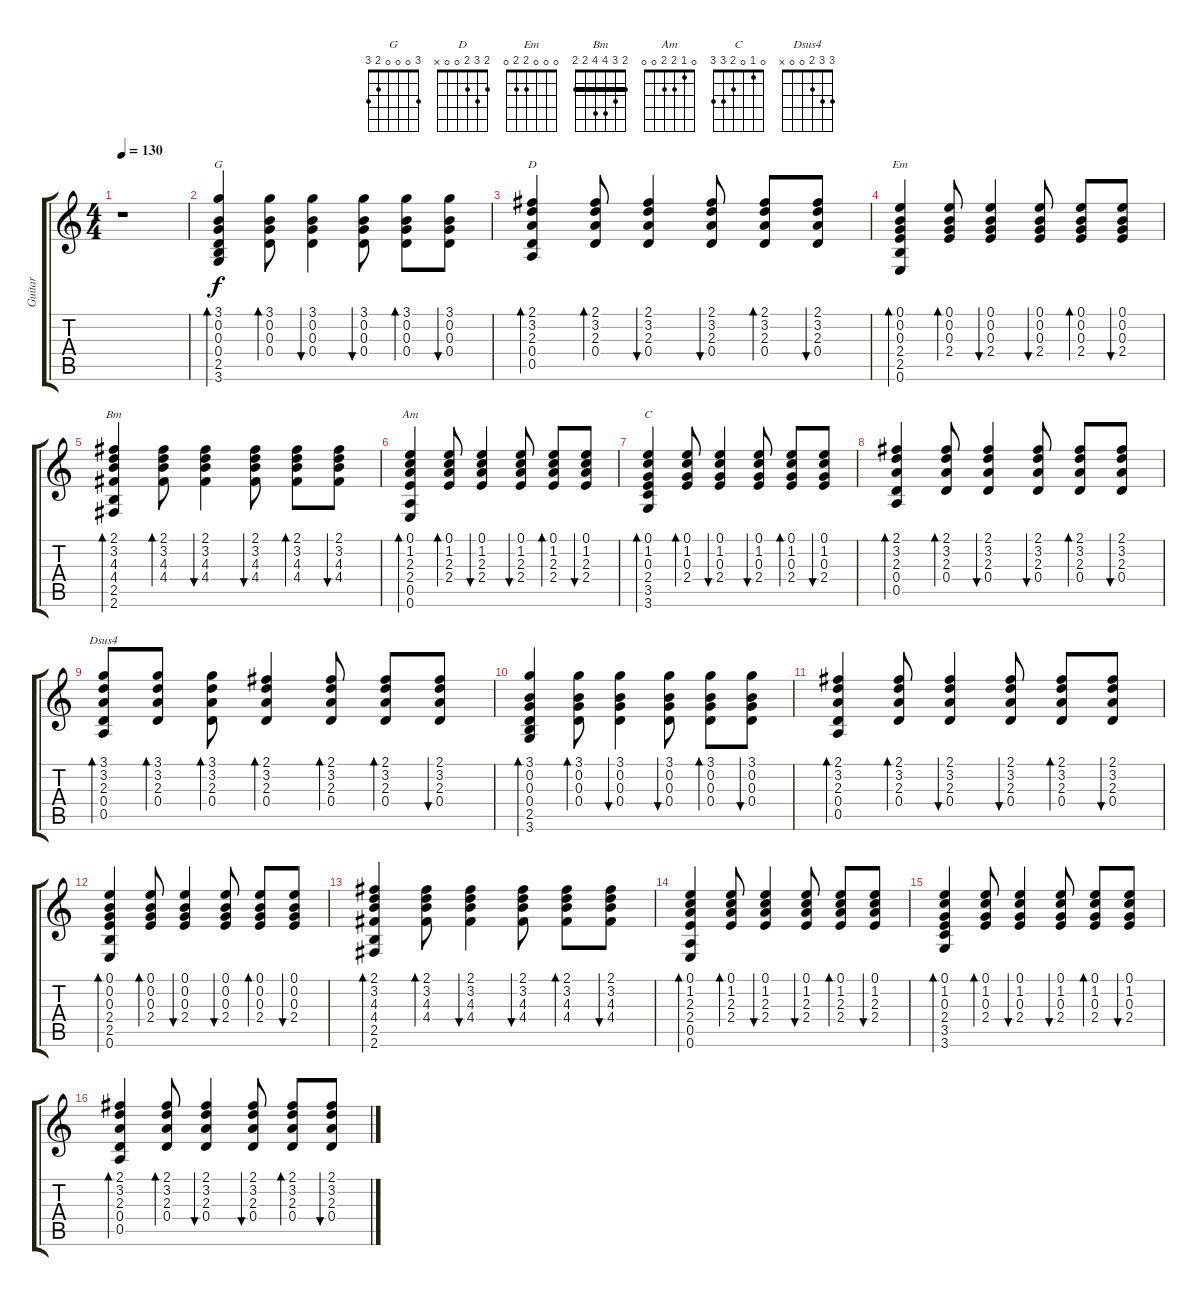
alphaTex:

\track ("Guitar" "Guitar") {instrument acousticguitarsteel}
\staff {score tabs}
\tuning (E4 B3 G3 D3 A2 E2) {hide}
\chord ("G" 3 0 0 0 2 3)
\chord ("D" 2 3 2 0 0 x)
\chord ("Em" 0 0 0 2 2 0)
\chord ("Bm" 2 3 4 4 2 2) {barre 2}
\chord ("Am" 0 1 2 2 0 0)
\chord ("C" 0 1 0 2 3 3)
\chord ("Dsus4" 3 3 2 0 0 x)
\ts (4 4)
\tempo 130
\clef g2
\ks c
r.1{dy f instrument acousticguitarsteel} |
(3.1 0.2 0.3 0.4 2.5 3.6).4{bd 120 ch "G"} (3.1 0.2 0.3 0.4).8{bd 120} (3.1 0.2 0.3 0.4).4{bu 120} (3.1 0.2 0.3 0.4).8{bu 120} (3.1 0.2 0.3 0.4).8{bd 120} (3.1 0.2 0.3 0.4).8{bu 120} |
(2.1 3.2 2.3 0.4 0.5).4{bd 120 ch "D"} (2.1 3.2 2.3 0.4).8{bd 120} (2.1 3.2 2.3 0.4).4{bu 120} (2.1 3.2 2.3 0.4).8{bu 120} (2.1 3.2 2.3 0.4).8{bd 120} (2.1 3.2 2.3 0.4).8{bu 120} |
(0.1 0.2 0.3 2.4 2.5 0.6).4{bd 120 ch "Em"} (0.1 0.2 0.3 2.4).8{bd 120} (0.1 0.2 0.3 2.4).4{bu 120} (0.1 0.2 0.3 2.4).8{bu 120} (0.1 0.2 0.3 2.4).8{bd 120} (0.1 0.2 0.3 2.4).8{bu 120} |
(2.1 3.2 4.3 4.4 2.5 2.6).4{bd 120 ch "Bm"} (2.1 3.2 4.3 4.4).8{bd 120} (2.1 3.2 4.3 4.4).4{bu 120} (2.1 3.2 4.3 4.4).8{bu 120} (2.1 3.2 4.3 4.4).8{bd 120} (2.1 3.2 4.3 4.4).8{bu 120} |
(0.1 1.2 2.3 2.4 0.5 0.6).4{bd 120 ch "Am"} (0.1 1.2 2.3 2.4).8{bd 120} (0.1 1.2 2.3 2.4).4{bu 120} (0.1 1.2 2.3 2.4).8{bu 120} (0.1 1.2 2.3 2.4).8{bd 120} (0.1 1.2 2.3 2.4).8{bu 120} |
(0.1 1.2 0.3 2.4 3.5 3.6).4{bd 120 ch "C"} (0.1 1.2 0.3 2.4).8{bd 120} (0.1 1.2 0.3 2.4).4{bu 120} (0.1 1.2 0.3 2.4).8{bu 120} (0.1 1.2 0.3 2.4).8{bd 120} (0.1 1.2 0.3 2.4).8{bu 120} |
(2.1 3.2 2.3 0.4 0.5).4{bd 120} (2.1 3.2 2.3 0.4).8{bd 120} (2.1 3.2 2.3 0.4).4{bu 120} (2.1 3.2 2.3 0.4).8{bu 120} (2.1 3.2 2.3 0.4).8{bd 120} (2.1 3.2 2.3 0.4).8{bu 120} |
(3.1 3.2 2.3 0.4 0.5).8{bd 120 ch "Dsus4"} (3.1 3.2 2.3 0.4).8{bd 120} (3.1 3.2 2.3 0.4).8{bd 120} (2.1 3.2 2.3 0.4).4{bd 120} (2.1 3.2 2.3 0.4).8{bd 120} (2.1 3.2 2.3 0.4).8{bd 120} (2.1 3.2 2.3 0.4).8{bu 120} |
(3.1 0.2 0.3 0.4 2.5 3.6).4{bd 120} (3.1 0.2 0.3 0.4).8{bd 120} (3.1 0.2 0.3 0.4).4{bu 120} (3.1 0.2 0.3 0.4).8{bu 120} (3.1 0.2 0.3 0.4).8{bd 120} (3.1 0.2 0.3 0.4).8{bu 120} |
(2.1 3.2 2.3 0.4 0.5).4{bd 120} (2.1 3.2 2.3 0.4).8{bd 120} (2.1 3.2 2.3 0.4).4{bu 120} (2.1 3.2 2.3 0.4).8{bu 120} (2.1 3.2 2.3 0.4).8{bd 120} (2.1 3.2 2.3 0.4).8{bu 120} |
(0.1 0.2 0.3 2.4 2.5 0.6).4{bd 120} (0.1 0.2 0.3 2.4).8{bd 120} (0.1 0.2 0.3 2.4).4{bu 120} (0.1 0.2 0.3 2.4).8{bu 120} (0.1 0.2 0.3 2.4).8{bd 120} (0.1 0.2 0.3 2.4).8{bu 120} |
(2.1 3.2 4.3 4.4 2.5 2.6).4{bd 120} (2.1 3.2 4.3 4.4).8{bd 120} (2.1 3.2 4.3 4.4).4{bu 120} (2.1 3.2 4.3 4.4).8{bu 120} (2.1 3.2 4.3 4.4).8{bd 120} (2.1 3.2 4.3 4.4).8{bu 120} |
(0.1 1.2 2.3 2.4 0.5 0.6).4{bd 120} (0.1 1.2 2.3 2.4).8{bd 120} (0.1 1.2 2.3 2.4).4{bu 120} (0.1 1.2 2.3 2.4).8{bu 120} (0.1 1.2 2.3 2.4).8{bd 120} (0.1 1.2 2.3 2.4).8{bu 120} |
(0.1 1.2 0.3 2.4 3.5 3.6).4{bd 120} (0.1 1.2 0.3 2.4).8{bd 120} (0.1 1.2 0.3 2.4).4{bu 120} (0.1 1.2 0.3 2.4).8{bu 120} (0.1 1.2 0.3 2.4).8{bd 120} (0.1 1.2 0.3 2.4).8{bu 120} |
(2.1 3.2 2.3 0.4 0.5).4{bd 120} (2.1 3.2 2.3 0.4).8{bd 120} (2.1 3.2 2.3 0.4).4{bu 120} (2.1 3.2 2.3 0.4).8{bu 120} (2.1 3.2 2.3 0.4).8{bd 120} (2.1 3.2 2.3 0.4).8{bu 120}
